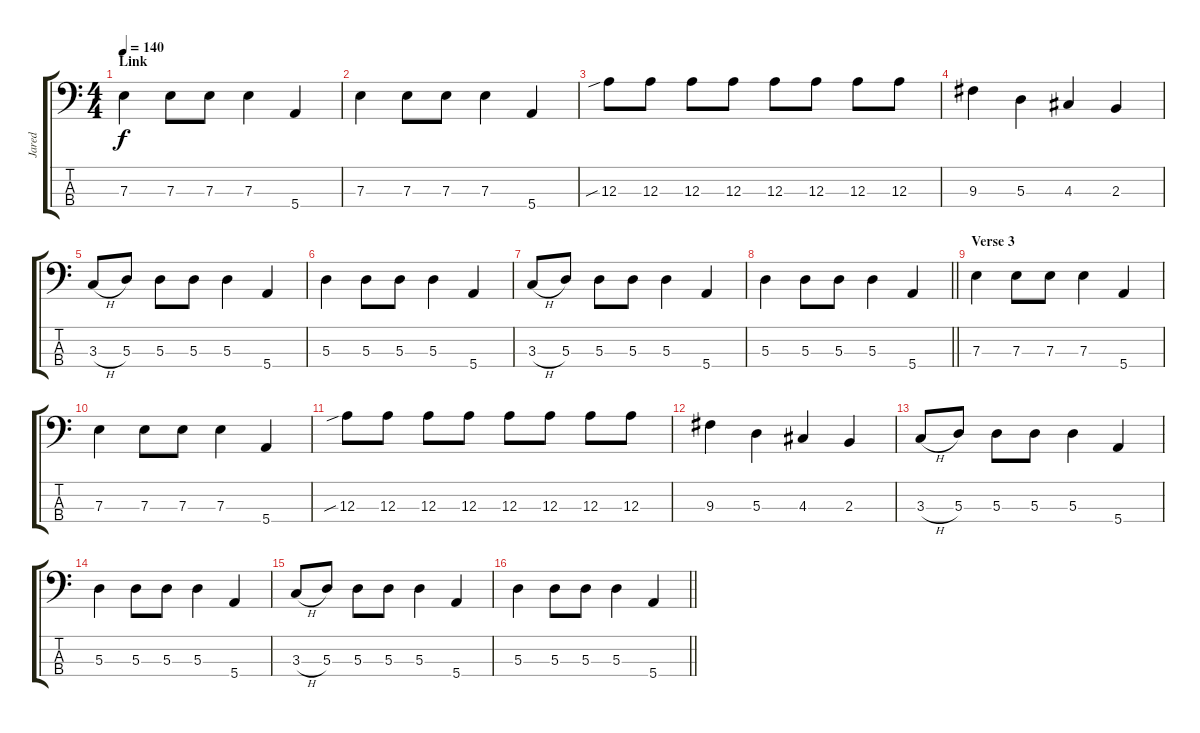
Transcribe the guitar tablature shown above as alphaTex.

\track ("Jared" "Jared") {instrument electricbassfinger}
\staff {score tabs}
\tuning (G2 D2 A1 E1) {hide}
\ts (4 4)
\section ("" "Link")
\tempo 140
\clef f4
\ks c
7.3.4{dy f} 7.3.8 7.3.8 7.3.4 5.4.4 |
7.3.4 7.3.8 7.3.8 7.3.4 5.4.4 |
12.3{sib}.8 12.3.8 12.3.8 12.3.8 12.3.8 12.3.8 12.3.8 12.3.8 |
9.3.4 5.3.4 4.3.4 2.3.4 |
3.3{h}.8 5.3.8 5.3.8 5.3.8 5.3.4 5.4.4 |
5.3.4 5.3.8 5.3.8 5.3.4 5.4.4 |
3.3{h}.8 5.3.8 5.3.8 5.3.8 5.3.4 5.4.4 |
\barLineRight lightlight
5.3.4 5.3.8 5.3.8 5.3.4 5.4.4 |
\section ("" "Verse 3")
7.3.4 7.3.8 7.3.8 7.3.4 5.4.4 |
7.3.4 7.3.8 7.3.8 7.3.4 5.4.4 |
12.3{sib}.8 12.3.8 12.3.8 12.3.8 12.3.8 12.3.8 12.3.8 12.3.8 |
9.3.4 5.3.4 4.3.4 2.3.4 |
3.3{h}.8 5.3.8 5.3.8 5.3.8 5.3.4 5.4.4 |
5.3.4 5.3.8 5.3.8 5.3.4 5.4.4 |
3.3{h}.8 5.3.8 5.3.8 5.3.8 5.3.4 5.4.4 |
\barLineRight lightlight
5.3.4 5.3.8 5.3.8 5.3.4 5.4.4
